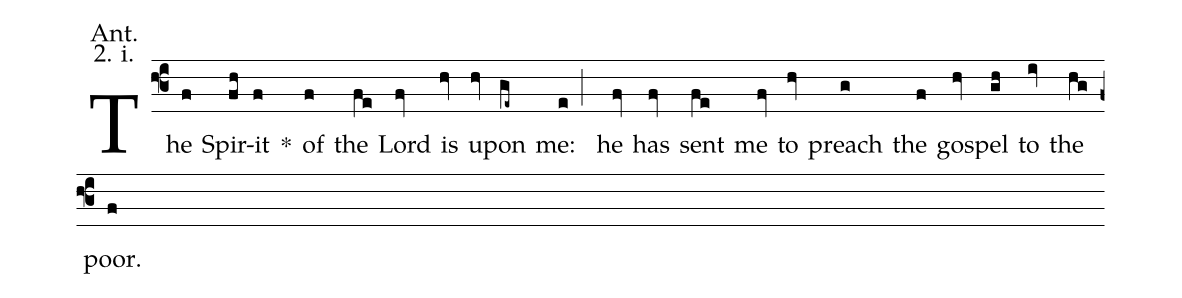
annotation: Ant.;
annotation: 2. i.;
%%
(f3) The(f) Spir(fh)it(f) <sp>*</sp>() of(f) the(fe) Lord(fv) is(hv) u(hv)pon(ge~) me:(e;) he(fv) has(fv) sent(fe) me(fv) to(hv) preach(g) the(f) gos(hv)pel(gh) to(iv) the(hg) poor.(f)
